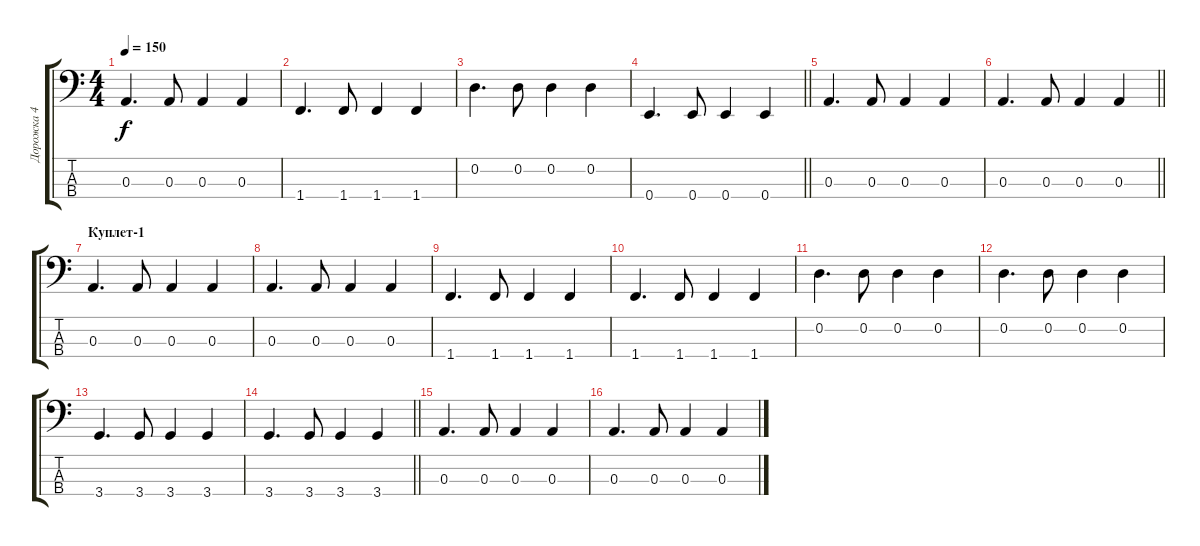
\track ("Дорожка 4" "Дорожка 4") {instrument electricbassfinger}
\staff {score tabs}
\tuning (G2 D2 A1 E1) {hide}
\ts (4 4)
\tempo 150
\clef f4
\ks c
0.3.4{d dy f} 0.3.8 0.3.4 0.3.4 |
1.4.4{d} 1.4.8 1.4.4 1.4.4 |
0.2.4{d} 0.2.8 0.2.4 0.2.4 |
\barLineRight lightlight
0.4.4{d} 0.4.8 0.4.4 0.4.4 |
0.3.4{d} 0.3.8 0.3.4 0.3.4 |
\barLineRight lightlight
0.3.4{d} 0.3.8 0.3.4 0.3.4 |
\section ("" "Куплет-1")
0.3.4{d} 0.3.8 0.3.4 0.3.4 |
0.3.4{d} 0.3.8 0.3.4 0.3.4 |
1.4.4{d} 1.4.8 1.4.4 1.4.4 |
1.4.4{d} 1.4.8 1.4.4 1.4.4 |
0.2.4{d} 0.2.8 0.2.4 0.2.4 |
0.2.4{d} 0.2.8 0.2.4 0.2.4 |
3.4.4{d} 3.4.8 3.4.4 3.4.4 |
\barLineRight lightlight
3.4.4{d} 3.4.8 3.4.4 3.4.4 |
0.3.4{d} 0.3.8 0.3.4 0.3.4 |
0.3.4{d} 0.3.8 0.3.4 0.3.4
